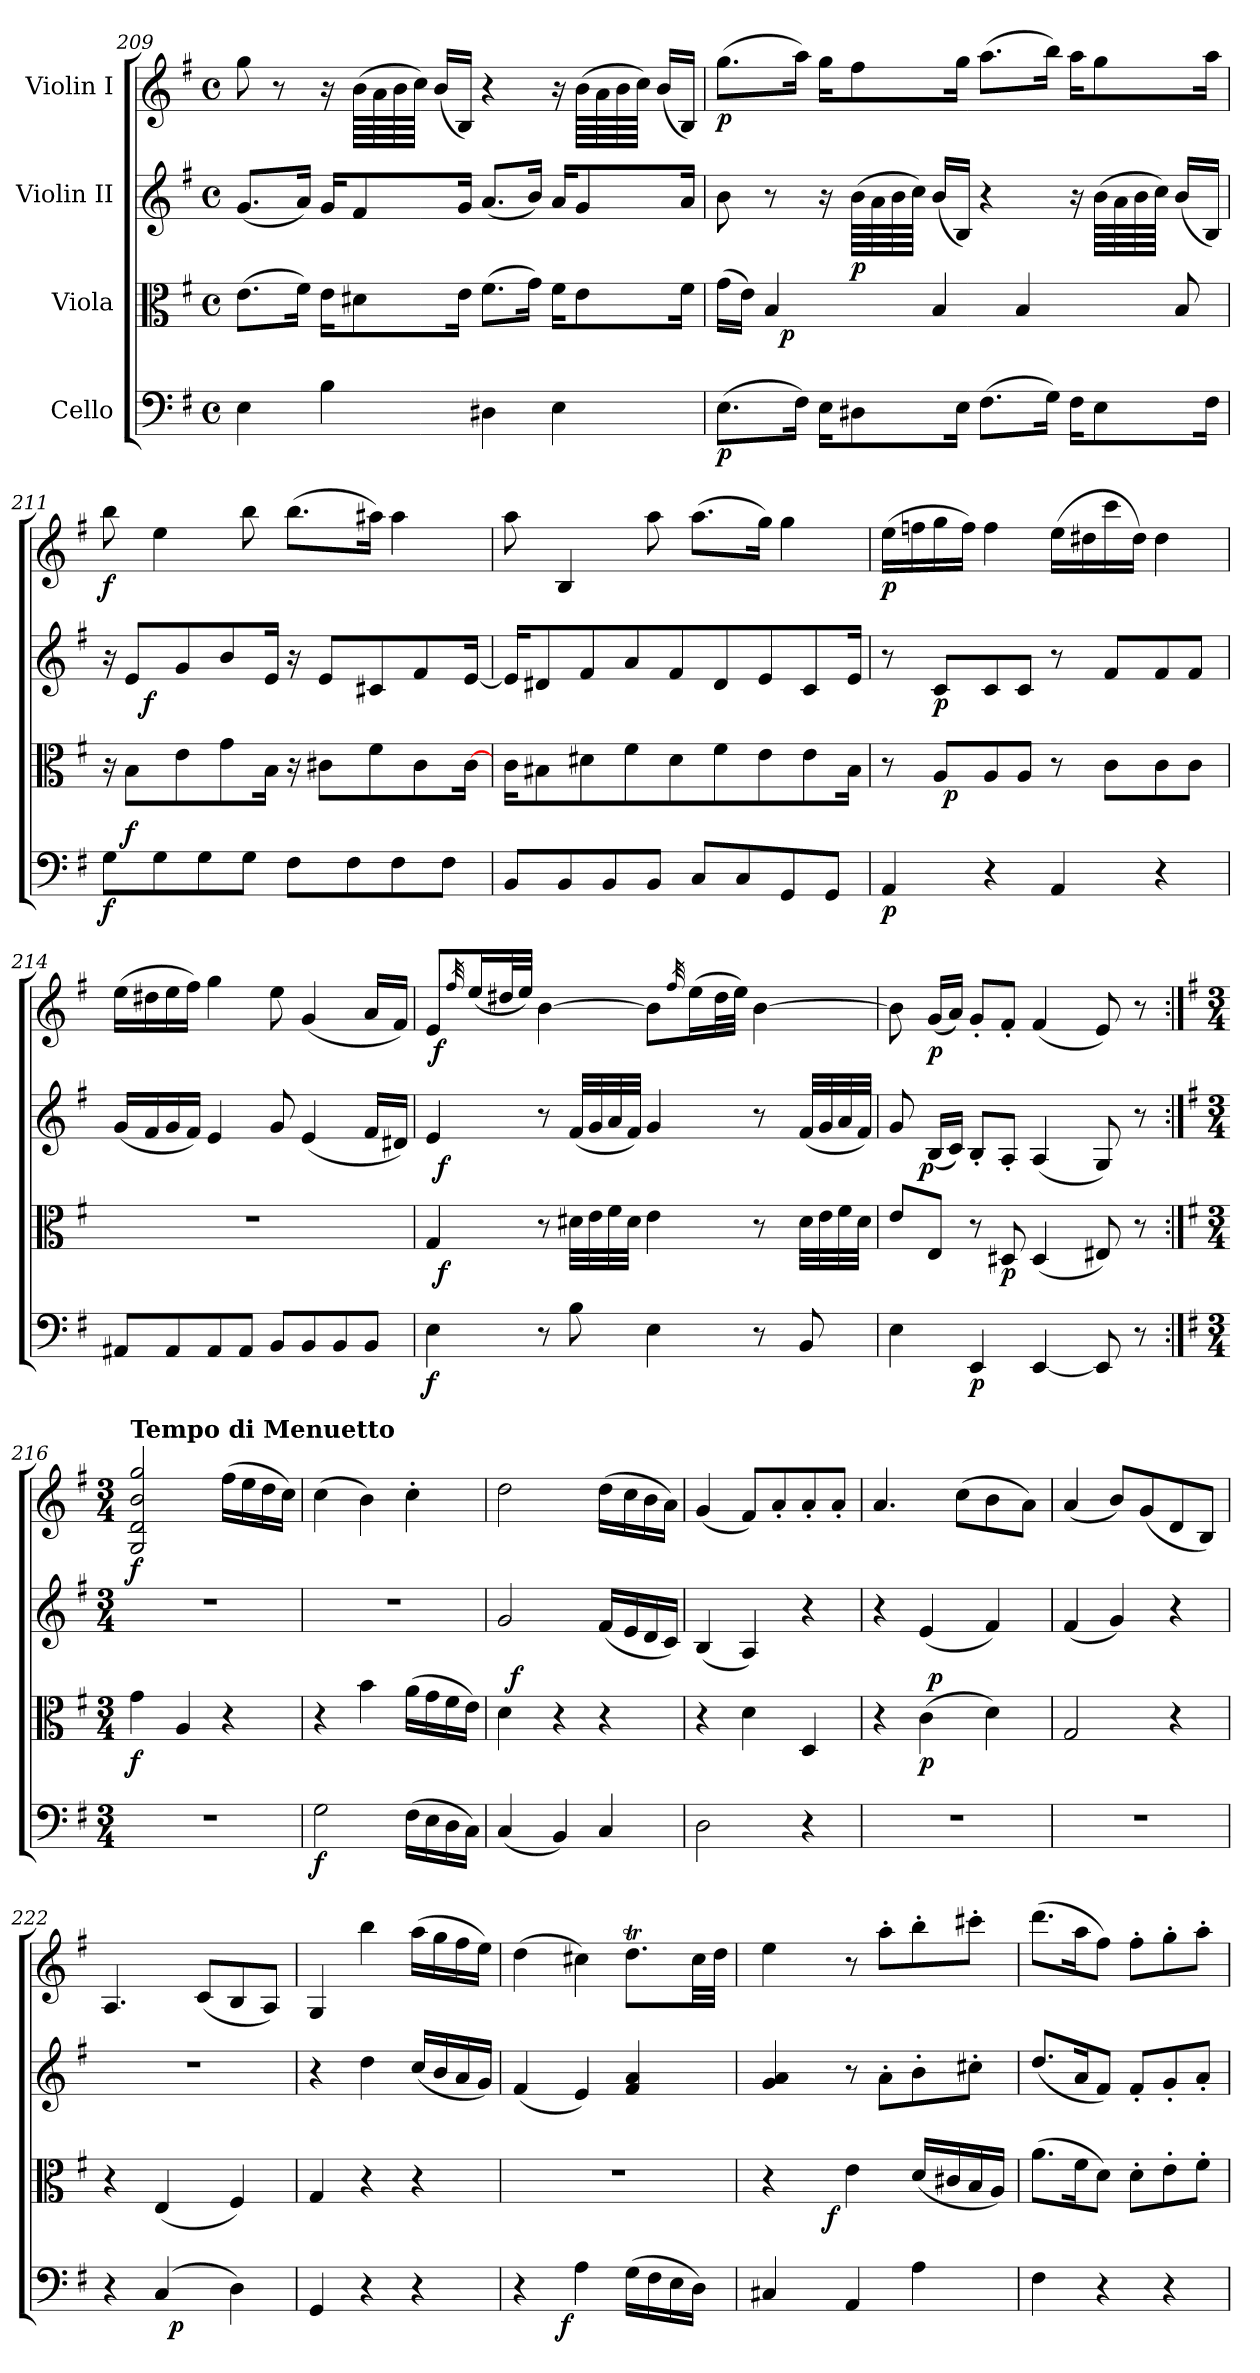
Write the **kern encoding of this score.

**kern	**dynam	**kern	**dynam	**kern	**dynam	**kern	**dynam
*part4	*part4	*part3	*part3	*part2	*part2	*part1	*part1
*staff4	*staff4	*staff3	*staff3	*staff2	*staff2	*staff1	*staff1
*I"Cello	*	*I"Viola	*	*I"Violin II	*	*I"Violin I	*
*clefF4	*	*clefC3	*	*clefG2	*	*clefG2	*
*k[f#]	*	*k[f#]	*	*k[f#]	*	*k[f#]	*
*e:	*	*e:	*	*e:	*	*e:	*
*M4/4	*	*M4/4	*	*M4/4	*	*M4/4	*
*met(c)	*	*met(c)	*	*met(c)	*	*met(c)	*
=209	=209	=209	=209	=209	=209	=209	=209
4E\	.	(>8.e\L	.	(<8.g/L	.	8gg\	.
.	.	.	.	.	.	8r	.
.	.	16f#\Jk)	.	16a/Jk)	.	.	.
4B\	.	16e\KL	.	16g/KL	.	16r	.
.	.	8d#X\	.	8f#/	.	(>64b\LLLL	.
.	.	.	.	.	.	64a\	.
.	.	.	.	.	.	64b\	.
.	.	.	.	.	.	64cc\JJJJ)	.
.	.	.	.	.	.	(<16b/LL	.
.	.	16e\Jk	.	16g/Jk	.	16B/JJ)	.
4D#X\	.	(>8.f#\L	.	(<8.a/L	.	4r	.
.	.	16g\Jk)	.	16b/Jk)	.	.	.
4E\	.	16f#\KL	.	16a/KL	.	16r	.
.	.	8e\	.	8g/	.	(>64b\LLLL	.
.	.	.	.	.	.	64a\	.
.	.	.	.	.	.	64b\	.
.	.	.	.	.	.	64cc\JJJJ)	.
.	.	.	.	.	.	(<16b/LL	.
.	.	16f#\Jk	.	16a/Jk	.	16B/JJ)	.
!!LO:LB:g=z
=210	=210	=210	=210	=210	=210	=210	=210
!	!LO:DY:b	!	!	!	!	!	!LO:DY:b
*	*	*^	*	*	*	*	*
*	*	*	*^	*	*	*	*	*
(>8.E\L	p	(>16g\LL	8ryy	4ryy	.	8b\	.	(>8.gg\L	p
.	.	16e\JJ)	.	.	.	.	.	.	.
.	.	4B/	32ryy	.	.	8r	.	.	.
!	!	!	!	!	!LO:DY:b	!	!	!	!
.	.	.	2ryy	.	p	.	.	.	.
16F#\Jk)	.	.	.	.	.	.	.	16aa\Jk)	.
16E\KL	.	.	.	16ryy	.	16r	.	16gg\KL	.
!	!	!	!	!	!LO:DY:a	!	!	!	!
8D#X\	.	.	.	2ryy	p	(>64b\LLLL	.	8ff#\	.
.	.	.	.	.	.	64a\	.	.	.
.	.	.	.	.	.	64b\	.	.	.
.	.	.	.	.	.	64cc\JJJJ)	.	.	.
.	.	4B/	.	.	.	(<16b/LL	.	.	.
16E\Jk	.	.	.	.	.	16B/JJ)	.	16gg\Jk	.
(>8.F#\L	.	.	.	.	.	4r	.	(>8.aa\L	.
.	.	4B/	.	.	.	.	.	.	.
.	.	.	4ryy	.	.	.	.	.	.
16G\Jk)	.	.	.	.	.	.	.	16bb\Jk)	.
16F#\KL	.	.	.	.	.	16r	.	16aa\KL	.
8E\	.	.	.	8.ryy	.	(>64b\LLLL	.	8gg\	.
.	.	.	.	.	.	64a\	.	.	.
.	.	.	.	.	.	64b\	.	.	.
.	.	.	.	.	.	64cc\JJJJ)	.	.	.
.	.	8B/	.	.	.	(<16b/LL	.	.	.
.	.	.	16.ryy	.	.	.	.	.	.
16F#\Jk	.	.	.	.	.	16B/JJ)	.	16aa\Jk	.
=211	=211	=211	=211	=211	=211	=211	=211	=211	=211
!	!LO:DY:b	!	!	!	!	!	!	!	!LO:DY:b
*^	*	*v	*v	*v	*	*^	*	*	*
8G\L	16ryy	f	16r	.	16r	16..ryy	.	8bb\	f
!	!	!LO:DY:a	!	!	!	!	!	!	!
.	2...ryy	f	8B\L	.	8e/L	.	.	.	.
!	!	!	!	!	!	!	!LO:DY:b	!	!
.	.	.	.	.	.	2ryy	f	.	.
8G\	.	.	.	.	.	.	.	4ee\	.
.	.	.	8e\	.	8g/	.	.	.	.
8G\	.	.	.	.	.	.	.	.	.
.	.	.	8g\	.	8b/	.	.	.	.
8G\J	.	.	.	.	.	.	.	8bb\	.
.	.	.	16B\Jk	.	16e/Jk	.	.	.	.
8F#\L	.	.	16r	.	16r	.	.	(>8.bb\L	.
.	.	.	8c#X\L	.	8e/L	.	.	.	.
.	.	.	.	.	.	4ryy	.	.	.
8F#\	.	.	.	.	.	.	.	.	.
.	.	.	8f#\	.	8c#X/	.	.	16aa#X\Jk)	.
8F#\	.	.	.	.	.	.	.	4aa#\	.
.	.	.	8c#\	.	8f#/	.	.	.	.
.	.	.	.	.	.	8ryy	.	.	.
8F#\J	.	.	.	.	.	.	.	.	.
.	.	.	[16c#\Jk	.	[16e/Jk	.	.	.	.
.	.	.	.	.	.	64ryy	.	.	.
*v	*v	*	*	*	*v	*v	*	*	*
=212	=212	=212	=212	=212	=212	=212	=212
8BB/L	.	16c\KL	.	16e/KL]	.	8aa\	.
.	.	8B#X\	.	8d#X/	.	.	.
8BB/	.	.	.	.	.	4B/	.
.	.	8d#X\	.	8f#/	.	.	.
8BB/	.	.	.	.	.	.	.
.	.	8f#\	.	8a/	.	.	.
8BB/J	.	.	.	.	.	8aa\	.
.	.	8d#\	.	8f#/	.	.	.
8C/L	.	.	.	.	.	(>8.aa\L	.
.	.	8f#\	.	8d#/	.	.	.
8C/	.	.	.	.	.	.	.
.	.	8e\	.	8e/	.	16gg\Jk)	.
8GG/	.	.	.	.	.	4gg\	.
.	.	8e\	.	8c/	.	.	.
8GG/J	.	.	.	.	.	.	.
.	.	16B#\Jk	.	16e/Jk	.	.	.
!!LO:PB:g=z
=213	=213	=213	=213	=213	=213	=213	=213
!	!LO:DY:b	!	!	!	!	!	!LO:DY:b
*	*	*^	*	*	*	*	*
4AA/	p	8r	8ryy	.	8r	.	(>16ee\LL	p
.	.	.	.	.	.	.	16ffn\	.
!	!	!	!	!	!	!LO:DY:b	!	!
.	.	8A/L	64ryy	.	8c/L	p	16gg\	.
!	!	!	!	!LO:DY:b	!	!	!	!
.	.	.	2ryy	p	.	.	.	.
.	.	.	.	.	.	.	16ff\JJ)	.
4r	.	8A/	.	.	8c/	.	4ff\	.
.	.	8A/J	.	.	8c/J	.	.	.
4AA/	.	8r	.	.	8r	.	(>16ee\LL	.
.	.	.	.	.	.	.	16dd#X\	.
.	.	8c\L	.	.	8f#/L	.	16ccc\	.
.	.	.	4ryy	.	.	.	.	.
.	.	.	.	.	.	.	16dd#\JJ)	.
4r	.	8c\	.	.	8f#/	.	4dd#\	.
.	.	8c\J	.	.	8f#/J	.	.	.
.	.	.	16..ryy	.	.	.	.	.
*	*	*v	*v	*	*	*	*	*
=214	=214	=214	=214	=214	=214	=214	=214
8AA#X/L	.	1r	.	(<16g/LL	.	(>16ee\LL	.
.	.	.	.	16f#/	.	16dd#X\	.
8AA#/	.	.	.	16g/	.	16ee\	.
.	.	.	.	16f#/JJ)	.	16ff#\JJ)	.
8AA#/	.	.	.	4e/	.	4gg\	.
8AA#/J	.	.	.	.	.	.	.
8BB/L	.	.	.	8g/	.	8ee\	.
8BB/	.	.	.	(<4e/	.	(<4g/	.
8BB/	.	.	.	.	.	.	.
8BB/J	.	.	.	16f#/LL	.	16a/LL	.
.	.	.	.	16d#X/JJ)	.	16f#/JJ)	.
!!LO:LB:g=z
=215	=215	=215	=215	=215	=215	=215	=215
!	!LO:DY:b	!	!	!	!	!	!
*	*	*^	*	*^	*	*^	*
4E\	f	4G/	64ryy	.	4e/	64ryy	.	8e/L	96ryy	.
!	!	!	!	!	!	!	!	!	!	!LO:DY:b
.	.	.	.	.	.	.	.	.	3%2ryy	f
!	!	!	!	!LO:DY:b	!	!	!LO:DY:b	!	!	!
.	.	.	2ryy	f	.	2ryy	f	.	.	.
.	.	.	.	.	.	.	.	32qff#/	.	.
.	.	.	.	.	.	.	.	(<16ee/L	.	.
.	.	.	.	.	.	.	.	32dd#X/L	.	.
.	.	.	.	.	.	.	.	32ee/JJJ)	.	.
8r	.	8r	.	.	8r	.	.	[4b\	.	.
8B\	.	32d#X\LLL	.	.	(<32f#/LLL	.	.	.	.	.
.	.	32e\	.	.	32g/	.	.	.	.	.
.	.	32f#\	.	.	32a/	.	.	.	.	.
.	.	32d#\JJJ	.	.	32f#/JJJ)	.	.	.	.	.
4E\	.	4e\	.	.	4g/	.	.	8b\L]	.	.
.	.	.	4ryy	.	.	4ryy	.	.	.	.
.	.	.	.	.	.	.	.	32qff#/	.	.
.	.	.	.	.	.	.	.	(>16ee\L	.	.
.	.	.	.	.	.	.	.	.	6ryy	.
.	.	.	.	.	.	.	.	32dd#\L	.	.
.	.	.	.	.	.	.	.	32ee\JJJ)	.	.
8r	.	8r	.	.	8r	.	.	[4b\	.	.
.	.	.	8...ryy	.	.	8...ryy	.	.	.	.
.	.	.	.	.	.	.	.	.	12...ryy	.
8BB/	.	32d#\LLL	.	.	(<32f#/LLL	.	.	.	.	.
.	.	32e\	.	.	32g/	.	.	.	.	.
.	.	32f#\	.	.	32a/	.	.	.	.	.
.	.	32d#\JJJ	.	.	32f#/JJJ)	.	.	.	.	.
*	*	*v	*v	*	*	*	*	*v	*v	*
=216	=216	=216	=216	=216	=216	=216	=216	=216
4E\	.	8e/L	.	8g/	16..ryy	.	8b\]	.
!	!	!	!	!	!	!LO:DY:b	!	!
.	.	.	.	.	2ryy	p	.	.
!	!	!	!	!	!	!	!	!LO:DY:b
.	.	8E/J	.	(<16B/LL	.	.	(<16g/LL	p
.	.	.	.	16c/JJ)	.	.	16a/JJ)	.
!	!LO:DY:b	!	!	!	!	!	!	!
4EE/	p	8r	.	8B'</L	.	.	8g'<'</L	.
!	!	!	!LO:DY:b	!	!	!	!	!
.	.	8D#X/	p	8A'</J	.	.	8f#'<'</J	.
[4EE/	.	(<4D#/	.	(<4A/	.	.	(<4f#/	.
.	.	.	.	.	4ryy	.	.	.
8EE/]	.	8E#X/)	.	8G/)	.	.	8e/)	.
.	.	.	.	.	8ryy	.	.	.
8r	.	8r	.	8r	.	.	8r	.
.	.	.	.	.	64ryy	.	.	.
*	*	*	*	*v	*v	*	*	*
!!LO:PB:g=z
=216X2:|!	=216X2:|!	=216X2:|!	=216X2:|!	=216X2:|!	=216X2:|!	=216X2:|!	=216X2:|!
*k[f#]	*	*k[f#]	*	*k[f#]	*	*k[f#]	*
*G:	*	*G:	*	*G:	*	*G:	*
*M3/4	*	*M3/4	*	*M3/4	*	*M3/4	*
*	*	*	*	*^	*	*	*
!	!	!	!	!	!	!	!LO:TX:a:B:t=Tempo di Menuetto	!
!	!	!	!LO:DY:b	!	!	!LO:DY:a	!	!
*	*	*	*	*v	*v	*	*	*
2.r	.	4g\	f	2.r	f	2G/ 2d/ 2b/ 2gg/	.
.	.	4A/	.	.	.	.	.
.	.	4r	.	.	.	(>16ff#\LL	.
.	.	.	.	.	.	16ee\	.
.	.	.	.	.	.	16dd\	.
.	.	.	.	.	.	16cc\JJ)	.
=217	=217	=217	=217	=217	=217	=217	=217
!	!LO:DY:b	!	!	!	!	!	!
2G\	f	4r	.	2.r	.	(>4cc\	.
.	.	4b\	.	.	.	4b\)	.
(>16F#\LL	.	(>16a\LL	.	.	.	4cc'>\	.
16E\	.	16g\	.	.	.	.	.
16D\	.	16f#\	.	.	.	.	.
16C\JJ)	.	16e\JJ)	.	.	.	.	.
=218	=218	=218	=218	=218	=218	=218	=218
*	*	*^	*	*	*	*	*
(<4C/	.	4d\	32ryy	.	2g/	.	2dd\	.
!	!	!	!	!LO:DY:a	!	!	!	!
.	.	.	2ryy	f	.	.	.	.
4BB/)	.	4r	.	.	.	.	.	.
4C/	.	4r	.	.	(<16f#/LL	.	(>16dd\LL	.
.	.	.	8..ryy	.	.	.	.	.
.	.	.	.	.	16e/	.	16cc\	.
.	.	.	.	.	16d/	.	16b\	.
.	.	.	.	.	16c/JJ)	.	16a\JJ)	.
*	*	*v	*v	*	*	*	*	*
=219	=219	=219	=219	=219	=219	=219	=219
2D\	.	4r	.	(<4B/	.	(<4g/	.
.	.	4d\	.	4A/)	.	8f#/L)	.
.	.	.	.	.	.	8a'</	.
4r	.	4D/	.	4r	.	8a'</	.
.	.	.	.	.	.	8a'</J	.
=220	=220	=220	=220	=220	=220	=220	=220
*	*	*^	*	*	*	*	*
2.r	.	4r	4ryy	.	4r	.	4.a/	.
!	!	!	!	!LO:DY:b	!	!	!	!
.	.	(>4c\	64ryy	p	(<4e/	.	.	.
!	!	!	!	!LO:DY:a	!	!	!	!
.	.	.	4ryy	p	.	.	.	.
.	.	.	.	.	.	.	(>8cc\L	.
.	.	4d\)	.	.	4f#/)	.	8b\	.
.	.	.	8...ryy	.	.	.	.	.
.	.	.	.	.	.	.	8a\J)	.
*	*	*v	*v	*	*	*	*	*
!!LO:LB:g=z
=221	=221	=221	=221	=221	=221	=221	=221
2.r	.	2G/	.	(<4f#/	.	(<4a/	.
.	.	.	.	4g/)	.	8b/L)	.
.	.	.	.	.	.	(<8g/	.
.	.	4r	.	4r	.	8d/	.
.	.	.	.	.	.	8B/J)	.
=222	=222	=222	=222	=222	=222	=222	=222
*^	*	*	*	*	*	*	*
4r	4ryy	.	4r	.	2.r	.	4.A/	.
(>4C/	32ryy	.	(<4E/	.	.	.	.	.
!	!	!LO:DY:b	!	!	!	!	!	!
.	4...ryy	p	.	.	.	.	.	.
.	.	.	.	.	.	.	(<8c/L	.
4D\)	.	.	4F#/)	.	.	.	8B/	.
.	.	.	.	.	.	.	8A/J)	.
*v	*v	*	*	*	*	*	*	*
=223	=223	=223	=223	=223	=223	=223	=223
4GG/	.	4G/	.	4r	.	4G/	.
4r	.	4r	.	4dd\	.	4bb\	.
4r	.	4r	.	(<16cc/LL	.	(>16aa\LL	.
.	.	.	.	16b/	.	16gg\	.
.	.	.	.	16a/	.	16ff#\	.
.	.	.	.	16g/JJ)	.	16ee\JJ)	.
=224	=224	=224	=224	=224	=224	=224	=224
*^	*	*	*	*	*	*	*
4r	8..ryy	.	2.r	.	(<4f#/	.	(>4dd\	.
!	!	!LO:DY:b	!	!	!	!	!	!
.	2ryy	f	.	.	.	.	.	.
4A\	.	.	.	.	4e/)	.	4cc#X\)	.
(>16G\LL	.	.	.	.	4f#/ 4a/	.	8.ddT\L	.
16F#\	.	.	.	.	.	.	.	.
16E\	.	.	.	.	.	.	.	.
16D\JJ)	.	.	.	.	.	.	32cc#\LL	.
.	32ryy	.	.	.	.	.	32dd\JJJ	.
*v	*v	*	*	*	*	*	*	*
=225	=225	=225	=225	=225	=225	=225	=225
*	*	*^	*	*	*	*	*
4C#X/	.	4r	8ryy	.	4g/ 4a/	.	4ee\	.
.	.	.	16ryy	.	.	.	.	.
.	.	.	64ryy	.	.	.	.	.
!	!	!	!	!LO:DY:b	!	!	!	!
.	.	.	2ryy	f	.	.	.	.
4AA/	.	4e\	.	.	8r	.	8r	.
.	.	.	.	.	8a'>\L	.	8aa'>\L	.
4A\	.	(<16d/LL	.	.	8b'>\	.	8bb'>\	.
.	.	16c#X/	.	.	.	.	.	.
.	.	16B/	.	.	8cc#X'>\J	.	8ccc#X'>\J	.
.	.	16A/JJ)	.	.	.	.	.	.
.	.	.	32.ryy	.	.	.	.	.
*	*	*v	*v	*	*	*	*	*
=226	=226	=226	=226	=226	=226	=226	=226
4F#\	.	(>8.a\L	.	(<8.dd/L	.	(>8.ddd\L	.
.	.	16f#\k	.	16a/k	.	16aa\k	.
4r	.	8d\J)	.	8f#/J)	.	8ff#\J)	.
.	.	8d'>\L	.	8f#'</L	.	8ff#'>\L	.
4r	.	8e'>\	.	8g'</	.	8gg'>\	.
.	.	8f#'>\J	.	8a'</J	.	8aa'>\J	.
=	=	=	=	=	=	=	=
*-	*-	*-	*-	*-	*-	*-	*-
